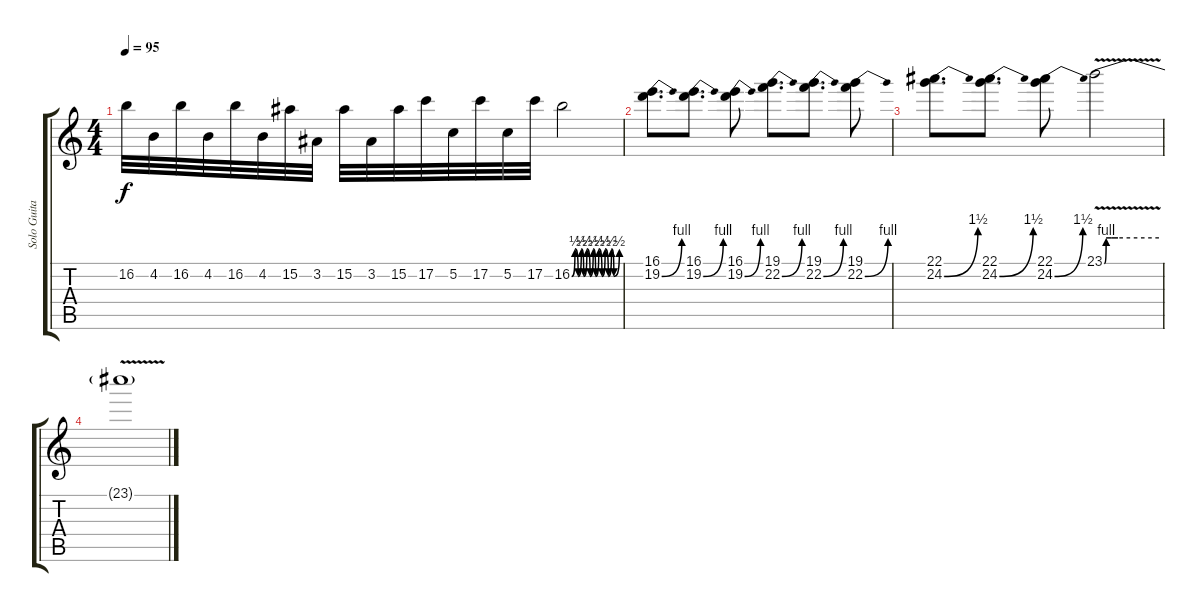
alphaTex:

\track ("Solo Guitar 1" "Solo Guita") {instrument distortionguitar}
\staff {score tabs}
\tuning (C4 G3 Eb3 Bb2 F2 C2) {hide}
\ts (4 4)
\tempo 95
\clef g2
\ks c
16.2.32{dy f} 4.2.32 16.2.32 4.2.32 16.2.32 4.2.32 15.2.32 3.2.32 15.2.32 3.2.32 15.2.32 17.2.32 5.2.32 17.2.32 5.2.32 17.2.32 16.2{be (custom 0 0 4 2 8 0 12 2 15 0 19 2 23 0 27 2 30 0 34 2 38 0 42 2 46 0 50 2 53 0 60 2)}.2 |
(16.1 19.2{be (bend 0 0 60 4)}).8{d} (16.1 19.2{be (bend 0 0 60 4)}).8{d} (16.1 19.2{be (bend 0 0 60 4)}).8 (19.1 22.2{be (bend 0 0 60 4)}).8{d} (19.1 22.2{be (bend 0 0 60 4)}).8{d} (19.1 22.2{be (bend 0 0 60 4)}).8 |
(22.1 24.2{be (bend 0 0 60 6)}).8{d} (22.1 24.2{be (bend 0 0 60 6)}).8{d} (22.1 24.2{be (bend 0 0 60 6)}).8 23.1{be (custom 0 0 2 4 8 4 15 4 60 4) v}.2 |
23.1{t}.1
